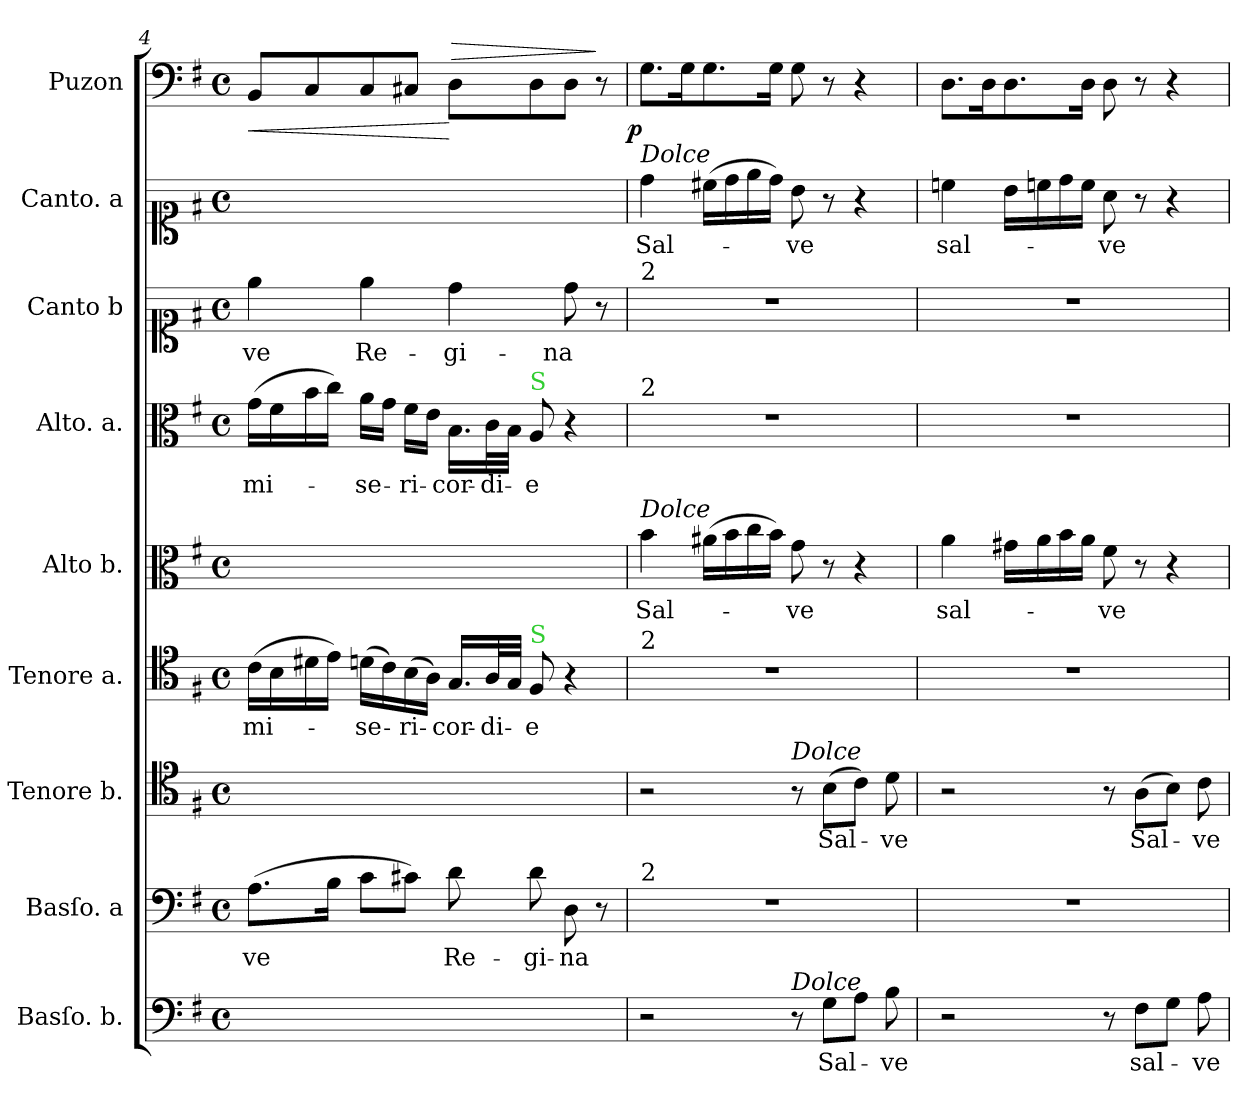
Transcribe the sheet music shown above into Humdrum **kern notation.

**kern	**text	**kern	**text	**kern	**text	**kern	**text	**kern	**text	**kern	**text	**kern	**text	**kern	**text	**kern	**dynam
*part9	*part9	*part8	*part8	*part7	*part7	*part6	*part6	*part5	*part5	*part4	*part4	*part3	*part3	*part2	*part2	*part1	*part1
*staff9	*staff9	*staff8	*staff8	*staff7	*staff7	*staff6	*staff6	*staff5	*staff5	*staff4	*staff4	*staff3	*staff3	*staff2	*staff2	*staff1	*staff1
*I"Basſo. b.	*	*I"Basſo. a	*	*I"Tenore b.	*	*I"Tenore a.	*	*I"Alto b.	*	*I"Alto. a.	*	*I"Canto b	*	*I"Canto. a	*	*I"Puzon	*
*clefF4	*	*clefF4	*	*clefC4	*	*clefC4	*	*clefC3	*	*clefC3	*	*clefC1	*	*clefC1	*	*clefF4	*
*k[f#]	*	*k[f#]	*	*k[f#]	*	*k[f#]	*	*k[f#]	*	*k[f#]	*	*k[f#]	*	*k[f#]	*	*k[f#]	*
*G:	*	*G:	*	*G:	*	*G:	*	*G:	*	*G:	*	*G:	*	*G:	*	*G:	*
*M4/4	*	*M4/4	*	*M4/4	*	*M4/4	*	*M4/4	*	*M4/4	*	*M4/4	*	*M4/4	*	*M4/4	*
*met(c)	*	*met(c)	*	*met(c)	*	*met(c)	*	*met(c)	*	*met(c)	*	*met(c)	*	*met(c)	*	*met(c)	*
=4	=4	=4	=4	=4	=4	=4	=4	=4	=4	=4	=4	=4	=4	=4	=4	=4	=4
!	!	!	!	!	!	!	!	!	!	!	!	!	!	!	!	!	!LO:HP:b
1ryy	.	(8.A\L	-ve	1ryy	.	(16c\LL	mi-	1ryy	.	(16g\LL	mi-	4ee\	-ve	1ryy	.	8BB/L	<
.	.	.	.	.	.	16B\	.	.	.	16f#\	.	.	.	.	.	.	.
.	.	.	.	.	.	16d#X\	.	.	.	16b\	.	.	.	.	.	8C/	.
.	.	16B\Jk	.	.	.	16e\JJ)	.	.	.	16cc\JJ)	.	.	.	.	.	.	.
.	.	8c\L	.	.	.	(16dn\LL	-se-	.	.	16a\LL	-se-	4ee\	Re-	.	.	8C/	.
.	.	.	.	.	.	16c\)	.	.	.	16g\JJ	.	.	.	.	.	.	.
.	.	8c#X\J)	.	.	.	(16B\	-ri-	.	.	16f#\LL	-ri-	.	.	.	.	8C#X/J	.
.	.	.	.	.	.	16A\JJ)	.	.	.	16e\JJ	.	.	.	.	.	.	.
!	!	!	!	!	!	!	!	!	!	!	!	!	!	!	!	!	!LO:HP:n=1:a
.	.	8d\	Re-	.	.	16.G/LL	-cor-	.	.	16.B\LL	-cor-	4dd\	-gi-	.	.	8D\L	[ >
!	!	!	!	!	!	!LO:N:vis=32	!	!	!	!LO:N:vis=32	!	!	!	!	!	!	!
.	.	.	.	.	.	64A/L	-di-	.	.	64c\L	-di-	.	.	.	.	.	.
!	!	!	!	!	!	!LO:N:vis=32	!	!	!	!LO:N:vis=32	!	!	!	!	!	!	!
.	.	.	.	.	.	64G/JJJ	.	.	.	64B\JJJ	.	.	.	.	.	.	.
!	!	!	!	!	!	!	!	!	!	!LO:TX:a:color=limegreen:t=S	!	!	!	!	!	!	!
!	!	!	!	!	!	!LO:TX:a:color=limegreen:t=S	!	!	!	!	!	!	!	!	!	!	!
.	.	8d\	-gi-	.	.	8F#/	-e	.	.	8A/	-e	.	.	.	.	8D\	.
.	.	8D\	-na	.	.	4r	.	.	.	4r	.	8dd\	-na	.	.	8D\J	.
.	.	8r	.	.	.	.	.	.	.	.	.	8r	.	.	.	8r	]
=5	=5	=5	=5	=5	=5	=5	=5	=5	=5	=5	=5	=5	=5	=5	=5	=5	=5
!	!	!	!	!	!	!	!	!	!	!	!	!	!	!LO:TX:a:i:t=Dolce	!	!	!
!	!	!	!	!	!	!	!	!	!	!	!	!LO:TX:a:t=2	!	!	!	!	!
!	!	!	!	!	!	!	!	!	!	!LO:TX:a:t=2	!	!	!	!	!	!	!
!	!	!	!	!	!	!	!	!LO:TX:a:i:t=Dolce	!	!	!	!	!	!	!	!	!
!	!	!	!	!	!	!LO:TX:a:t=2	!	!	!	!	!	!	!	!	!	!	!
!	!	!LO:TX:a:t=2	!	!	!	!	!	!	!	!	!	!	!	!	!	!	!
!	!	!	!	!	!	!	!	!	!	!	!	!	!	!	!	!	!LO:DY:b:rj
2r	.	1r	.	2r	.	1r	.	4b\	Sal-	1r	.	1r	.	4dd\	Sal-	8.G\L	p
.	.	.	.	.	.	.	.	.	.	.	.	.	.	.	.	16G\K	.
.	.	.	.	.	.	.	.	(16a#X\LL	.	.	.	.	.	(16cc#X\LL	.	8.G\	.
.	.	.	.	.	.	.	.	16b\	.	.	.	.	.	16dd\	.	.	.
.	.	.	.	.	.	.	.	16cc\	.	.	.	.	.	16ee\	.	.	.
.	.	.	.	.	.	.	.	16b\JJ)	.	.	.	.	.	16dd\JJ)	.	16G\Jk	.
!	!	!	!	!LO:TX:a:i:t=Dolce	!	!	!	!	!	!	!	!	!	!	!	!	!
!LO:TX:a:i:t=Dolce	!	!	!	!	!	!	!	!	!	!	!	!	!	!	!	!	!
8r	.	.	.	8r	.	.	.	8g\	-ve	.	.	.	.	8b\	-ve	8G\	.
8G\L	Sal-	.	.	(8B\L	Sal-	.	.	8r	.	.	.	.	.	8r	.	8r	.
8A\J	.	.	.	8c\J)	.	.	.	4r	.	.	.	.	.	4r	.	4r	.
8B\	-ve	.	.	8d\	-ve	.	.	.	.	.	.	.	.	.	.	.	.
=6	=6	=6	=6	=6	=6	=6	=6	=6	=6	=6	=6	=6	=6	=6	=6	=6	=6
2r	.	1r	.	2r	.	1r	.	4a\	sal-	1r	.	1r	.	4ccn\	sal-	8.D\L	.
.	.	.	.	.	.	.	.	.	.	.	.	.	.	.	.	16D\K	.
.	.	.	.	.	.	.	.	16g#X\LL	.	.	.	.	.	16b\LL	.	8.D\	.
.	.	.	.	.	.	.	.	16a\	.	.	.	.	.	16ccn\	.	.	.
.	.	.	.	.	.	.	.	16b\	.	.	.	.	.	16dd\	.	.	.
.	.	.	.	.	.	.	.	16a\JJ	.	.	.	.	.	16cc\JJ	.	16D\Jk	.
8r	.	.	.	8r	.	.	.	8f#\	-ve	.	.	.	.	8a\	-ve	8D\	.
8F#\L	sal-	.	.	(8A\L	Sal-	.	.	8r	.	.	.	.	.	8r	.	8r	.
8G\J	.	.	.	8B\J)	.	.	.	4r	.	.	.	.	.	4r	.	4r	.
8A\	-ve	.	.	8c\	-ve	.	.	.	.	.	.	.	.	.	.	.	.
=	=	=	=	=	=	=	=	=	=	=	=	=	=	=	=	=	=
*-	*-	*-	*-	*-	*-	*-	*-	*-	*-	*-	*-	*-	*-	*-	*-	*-	*-
